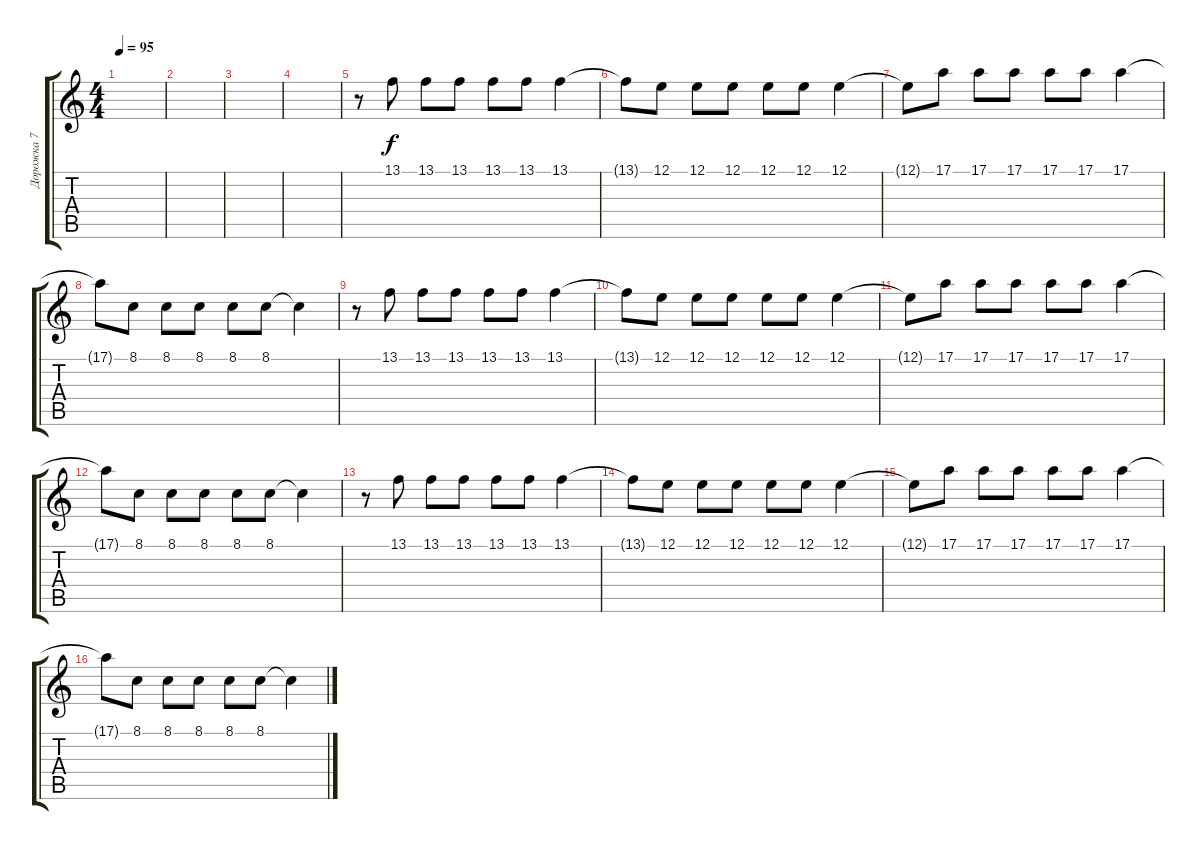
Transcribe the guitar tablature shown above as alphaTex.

\track ("Дорожка 7" "Дорожка 7") {instrument acousticgrandpiano}
\staff {score tabs}
\tuning (E4 B3 G3 D3 A2 E2) {hide}
\ts (4 4)
\tempo 95
\clef g2
\ks c
|
|
|
|
r.8 13.1.8 13.1.8 13.1.8 13.1.8 13.1.8 13.1.4 |
13.1{t}.8 12.1.8 12.1.8 12.1.8 12.1.8 12.1.8 12.1.4 |
12.1{t}.8 17.1.8 17.1.8 17.1.8 17.1.8 17.1.8 17.1.4 |
17.1{t}.8 8.1.8 8.1.8 8.1.8 8.1.8 8.1.8 8.1{t}.4 |
r.8 13.1.8 13.1.8 13.1.8 13.1.8 13.1.8 13.1.4 |
13.1{t}.8 12.1.8 12.1.8 12.1.8 12.1.8 12.1.8 12.1.4 |
12.1{t}.8 17.1.8 17.1.8 17.1.8 17.1.8 17.1.8 17.1.4 |
17.1{t}.8 8.1.8 8.1.8 8.1.8 8.1.8 8.1.8 8.1{t}.4 |
r.8 13.1.8 13.1.8 13.1.8 13.1.8 13.1.8 13.1.4 |
13.1{t}.8 12.1.8 12.1.8 12.1.8 12.1.8 12.1.8 12.1.4 |
12.1{t}.8 17.1.8 17.1.8 17.1.8 17.1.8 17.1.8 17.1.4 |
17.1{t}.8 8.1.8 8.1.8 8.1.8 8.1.8 8.1.8 8.1{t}.4
